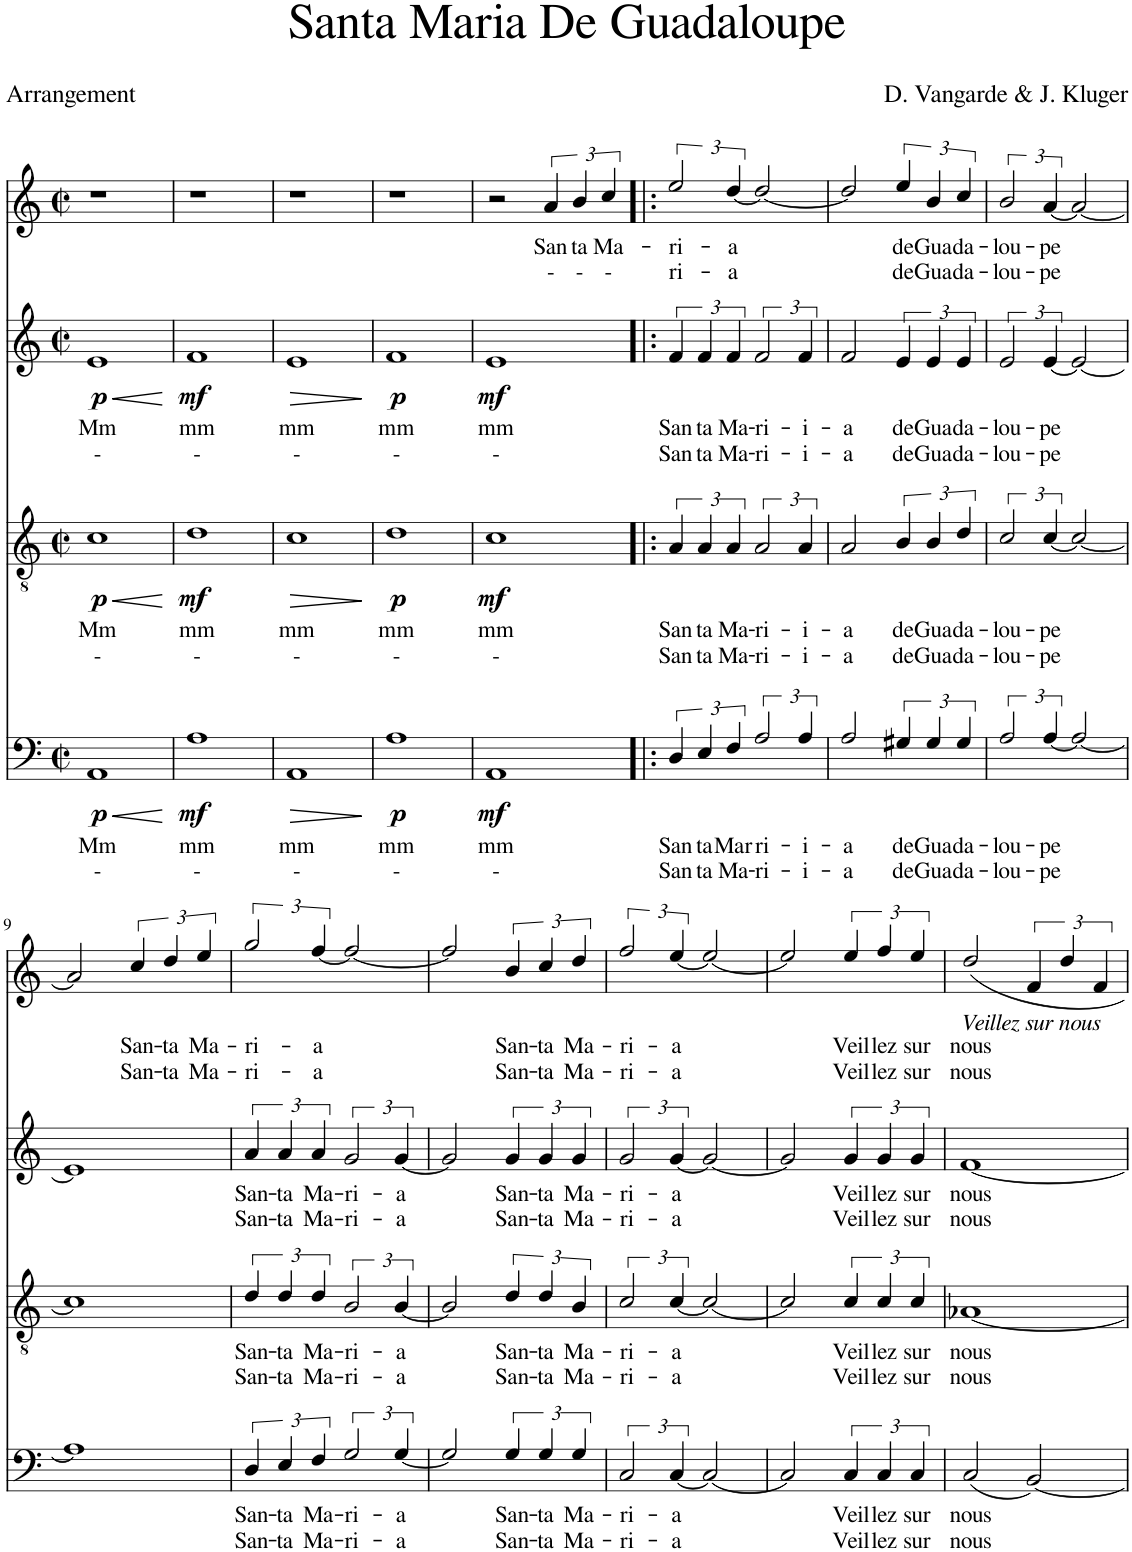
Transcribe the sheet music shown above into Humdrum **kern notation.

**kern	**text	**text	**dynam	**kern	**text	**text	**dynam	**kern	**text	**text	**dynam	**kern	**text	**text
*part4	*part4	*part4	*part4	*part3	*part3	*part3	*part3	*part2	*part2	*part2	*part2	*part1	*part1	*part1
*staff4	*staff4	*staff4	*staff4	*staff3	*staff3	*staff3	*staff3	*staff2	*staff2	*staff2	*staff2	*staff1	*staff1	*staff1
*I"Clarinet	*	*	*	*I"Oboe	*	*	*	*I"Choir	*	*	*	*I"Sampler	*	*
*I'Cl	*	*	*	*I'Ob	*	*	*	*I'Ch	*	*	*	*I'Samp	*	*
*clefF4	*	*	*	*clefGv2	*	*	*	*clefG2	*	*	*	*clefG2	*	*
*Trd1c2	*	*	*	*	*	*	*	*	*	*	*	*	*	*
*k[]	*	*	*	*k[]	*	*	*	*k[]	*	*	*	*k[]	*	*
*M4/4	*	*	*	*M4/4	*	*	*	*M4/4	*	*	*	*M4/4	*	*
*met(c|)	*	*	*	*met(c|)	*	*	*	*met(c|)	*	*	*	*met(c|)	*	*
=1	=1	=1	=1	=1	=1	=1	=1	=1	=1	=1	=1	=1	=1	=1
!	!LO:LY:b	!LO:LY:b	!LO:HP:b	!	!LO:LY:b	!LO:LY:b	!LO:HP:b	!	!LO:LY:b	!LO:LY:b	!LO:HP:b	!	!	!
!	!	!	!LO:DY:n=1:b	!	!	!	!LO:DY:n=1:b	!	!	!	!LO:DY:n=1:b	!	!	!
1AA	Mm	-	< p	1c	Mm	-	< p	1e	Mm	-	< p	1r	.	.
.	.	.	[	.	.	.	[	.	.	.	[	.	.	.
=2	=2	=2	=2	=2	=2	=2	=2	=2	=2	=2	=2	=2	=2	=2
!	!LO:LY:b	!LO:LY:b	!LO:DY:b	!	!LO:LY:b	!LO:LY:b	!LO:DY:b	!	!LO:LY:b	!LO:LY:b	!LO:DY:b	!	!	!
1A	mm	-	mf	1d	mm	-	mf	1f	mm	-	mf	1r	.	.
=3	=3	=3	=3	=3	=3	=3	=3	=3	=3	=3	=3	=3	=3	=3
!	!LO:LY:b	!LO:LY:b	!LO:HP:b	!	!LO:LY:b	!LO:LY:b	!LO:HP:b	!	!LO:LY:b	!LO:LY:b	!LO:HP:b	!	!	!
1AA	mm	-	>	1c	mm	-	>	1e	mm	-	>	1r	.	.
.	.	.	]	.	.	.	]	.	.	.	]	.	.	.
=4	=4	=4	=4	=4	=4	=4	=4	=4	=4	=4	=4	=4	=4	=4
!	!LO:LY:b	!LO:LY:b	!LO:DY:b	!	!LO:LY:b	!LO:LY:b	!LO:DY:b	!	!LO:LY:b	!LO:LY:b	!LO:DY:b	!	!	!
1A	mm	-	p	1d	mm	-	p	1f	mm	-	p	1r	.	.
=5	=5	=5	=5	=5	=5	=5	=5	=5	=5	=5	=5	=5	=5	=5
!	!LO:LY:b	!LO:LY:b	!LO:DY:b	!	!LO:LY:b	!LO:LY:b	!LO:DY:b	!	!LO:LY:b	!LO:LY:b	!LO:DY:b	!	!	!
1AA	mm	-	mf	1c	mm	-	mf	1e	mm	-	mf	2r	.	.
!	!	!	!	!	!	!	!	!	!	!	!	!	!LO:LY:b	!LO:LY:b
.	.	.	.	.	.	.	.	.	.	.	.	6a/	San-	-
!	!	!	!	!	!	!	!	!	!	!	!	!	!LO:LY:b	!LO:LY:b
.	.	.	.	.	.	.	.	.	.	.	.	6b/	-ta	-
!	!	!	!	!	!	!	!	!	!	!	!	!	!LO:LY:b	!LO:LY:b
.	.	.	.	.	.	.	.	.	.	.	.	6cc/	Ma-	-
=6!|:	=6!|:	=6!|:	=6!|:	=6!|:	=6!|:	=6!|:	=6!|:	=6!|:	=6!|:	=6!|:	=6!|:	=6!|:	=6!|:	=6!|:
!	!LO:LY:b	!LO:LY:b	!	!	!LO:LY:b	!LO:LY:b	!	!	!LO:LY:b	!LO:LY:b	!	!	!LO:LY:b	!LO:LY:b
6D/	San-	San-	.	6A/	San-	San-	.	6f/	San-	San-	.	3ee/	-ri-	ri-
!	!LO:LY:b	!LO:LY:b	!	!	!LO:LY:b	!LO:LY:b	!	!	!LO:LY:b	!LO:LY:b	!	!	!	!
6E/	-ta	-ta	.	6A/	-ta	-ta	.	6f/	-ta	-ta	.	.	.	.
!	!LO:LY:b	!LO:LY:b	!	!	!LO:LY:b	!LO:LY:b	!	!	!LO:LY:b	!LO:LY:b	!	!	!LO:LY:b	!LO:LY:b
6F/	Mar-	Ma-	.	6A/	Ma-	Ma-	.	6f/	Ma-	Ma-	.	[6dd/	-a	-a
!	!LO:LY:b	!LO:LY:b	!	!	!LO:LY:b	!LO:LY:b	!	!	!LO:LY:b	!LO:LY:b	!	!	!	!
3A/	-ri-	-ri-	.	3A/	-ri-	-ri-	.	3f/	-ri-	-ri-	.	2dd/_	.	.
!	!LO:LY:b	!LO:LY:b	!	!	!LO:LY:b	!LO:LY:b	!	!	!LO:LY:b	!LO:LY:b	!	!	!	!
6A/	-i-	-i-	.	6A/	-i-	-i-	.	6f/	-i-	-i-	.	.	.	.
=7	=7	=7	=7	=7	=7	=7	=7	=7	=7	=7	=7	=7	=7	=7
!	!LO:LY:b	!LO:LY:b	!	!	!LO:LY:b	!LO:LY:b	!	!	!LO:LY:b	!LO:LY:b	!	!	!	!
2A/	-a	-a	.	2A/	-a	-a	.	2f/	-a	-a	.	2dd/]	.	.
!	!LO:LY:b	!LO:LY:b	!	!	!LO:LY:b	!LO:LY:b	!	!	!LO:LY:b	!LO:LY:b	!	!	!LO:LY:b	!LO:LY:b
6G#X/	de	de	.	6B/	de	de	.	6e/	de	de	.	6ee/	de	de
!	!LO:LY:b	!LO:LY:b	!	!	!LO:LY:b	!LO:LY:b	!	!	!LO:LY:b	!LO:LY:b	!	!	!LO:LY:b	!LO:LY:b
6G#/	Gua-	Gua-	.	6B/	Gua-	Gua-	.	6e/	Gua-	Gua-	.	6b/	Gua-	Gua-
!	!LO:LY:b	!LO:LY:b	!	!	!LO:LY:b	!LO:LY:b	!	!	!LO:LY:b	!LO:LY:b	!	!	!LO:LY:b	!LO:LY:b
6G#/	-da-	-da-	.	6d/	-da-	-da-	.	6e/	-da-	-da-	.	6cc/	-da-	-da-
=8	=8	=8	=8	=8	=8	=8	=8	=8	=8	=8	=8	=8	=8	=8
!	!LO:LY:b	!LO:LY:b	!	!	!LO:LY:b	!LO:LY:b	!	!	!LO:LY:b	!LO:LY:b	!	!	!LO:LY:b	!LO:LY:b
3A/	-lou-	-lou-	.	3c/	-lou-	-lou-	.	3e/	-lou-	-lou-	.	3b/	-lou-	-lou-
!	!LO:LY:b	!LO:LY:b	!	!	!LO:LY:b	!LO:LY:b	!	!	!LO:LY:b	!LO:LY:b	!	!	!LO:LY:b	!LO:LY:b
[6A/	-pe	-pe	.	[6c/	-pe	-pe	.	[6e/	-pe	-pe	.	[6a/	-pe	-pe
2A/_	.	.	.	2c/_	.	.	.	2e/_	.	.	.	2a/_	.	.
!!LO:LB:g=z
=9	=9	=9	=9	=9	=9	=9	=9	=9	=9	=9	=9	=9	=9	=9
1A]	.	.	.	1c]	.	.	.	1e]	.	.	.	2a/]	.	.
!	!	!	!	!	!	!	!	!	!	!	!	!	!LO:LY:b	!LO:LY:b
.	.	.	.	.	.	.	.	.	.	.	.	6cc/	San-	San-
!	!	!	!	!	!	!	!	!	!	!	!	!	!LO:LY:b	!LO:LY:b
.	.	.	.	.	.	.	.	.	.	.	.	6dd/	-ta	-ta
!	!	!	!	!	!	!	!	!	!	!	!	!	!LO:LY:b	!LO:LY:b
.	.	.	.	.	.	.	.	.	.	.	.	6ee/	Ma-	Ma-
=10	=10	=10	=10	=10	=10	=10	=10	=10	=10	=10	=10	=10	=10	=10
!	!LO:LY:b	!LO:LY:b	!	!	!LO:LY:b	!LO:LY:b	!	!	!LO:LY:b	!LO:LY:b	!	!	!LO:LY:b	!LO:LY:b
6D/	San-	San-	.	6d/	San-	San-	.	6a/	San-	San-	.	3gg/	-ri-	-ri-
!	!LO:LY:b	!LO:LY:b	!	!	!LO:LY:b	!LO:LY:b	!	!	!LO:LY:b	!LO:LY:b	!	!	!	!
6E/	-ta	-ta	.	6d/	-ta	-ta	.	6a/	-ta	-ta	.	.	.	.
!	!LO:LY:b	!LO:LY:b	!	!	!LO:LY:b	!LO:LY:b	!	!	!LO:LY:b	!LO:LY:b	!	!	!LO:LY:b	!LO:LY:b
6F/	Ma-	Ma-	.	6d/	Ma-	Ma-	.	6a/	Ma-	Ma-	.	[6ff/	-a	-a
!	!LO:LY:b	!LO:LY:b	!	!	!LO:LY:b	!LO:LY:b	!	!	!LO:LY:b	!LO:LY:b	!	!	!	!
3G/	-ri-	-ri-	.	3B/	-ri-	-ri-	.	3g/	-ri-	-ri-	.	2ff/_	.	.
!	!LO:LY:b	!LO:LY:b	!	!	!LO:LY:b	!LO:LY:b	!	!	!LO:LY:b	!LO:LY:b	!	!	!	!
[6G/	-a	-a	.	[6B/	-a	-a	.	[6g/	-a	-a	.	.	.	.
=11	=11	=11	=11	=11	=11	=11	=11	=11	=11	=11	=11	=11	=11	=11
2G/]	.	.	.	2B/]	.	.	.	2g/]	.	.	.	2ff/]	.	.
!	!LO:LY:b	!LO:LY:b	!	!	!LO:LY:b	!LO:LY:b	!	!	!LO:LY:b	!LO:LY:b	!	!	!LO:LY:b	!LO:LY:b
6G/	San-	San-	.	6d/	San-	San-	.	6g/	San-	San-	.	6b/	San-	San-
!	!LO:LY:b	!LO:LY:b	!	!	!LO:LY:b	!LO:LY:b	!	!	!LO:LY:b	!LO:LY:b	!	!	!LO:LY:b	!LO:LY:b
6G/	-ta	-ta	.	6d/	-ta	-ta	.	6g/	-ta	-ta	.	6cc/	-ta	-ta
!	!LO:LY:b	!LO:LY:b	!	!	!LO:LY:b	!LO:LY:b	!	!	!LO:LY:b	!LO:LY:b	!	!	!LO:LY:b	!LO:LY:b
6G/	Ma-	Ma-	.	6B/	Ma-	Ma-	.	6g/	Ma-	Ma-	.	6dd/	Ma-	Ma-
=12	=12	=12	=12	=12	=12	=12	=12	=12	=12	=12	=12	=12	=12	=12
!	!LO:LY:b	!LO:LY:b	!	!	!LO:LY:b	!LO:LY:b	!	!	!LO:LY:b	!LO:LY:b	!	!	!LO:LY:b	!LO:LY:b
3C/	-ri-	-ri-	.	3c/	-ri-	-ri-	.	3g/	-ri-	-ri-	.	3ff/	-ri-	-ri-
!	!LO:LY:b	!LO:LY:b	!	!	!LO:LY:b	!LO:LY:b	!	!	!LO:LY:b	!LO:LY:b	!	!	!LO:LY:b	!LO:LY:b
[6C/	-a	-a	.	[6c/	-a	-a	.	[6g/	-a	-a	.	[6ee/	-a	-a
2C/_	.	.	.	2c/_	.	.	.	2g/_	.	.	.	2ee/_	.	.
=13	=13	=13	=13	=13	=13	=13	=13	=13	=13	=13	=13	=13	=13	=13
2C/]	.	.	.	2c/]	.	.	.	2g/]	.	.	.	2ee/]	.	.
!	!LO:LY:b	!LO:LY:b	!	!	!LO:LY:b	!LO:LY:b	!	!	!LO:LY:b	!LO:LY:b	!	!	!LO:LY:b	!LO:LY:b
6C/	Veil-	Veil-	.	6c/	Veil-	Veil-	.	6g/	Veil-	Veil-	.	6ee/	Veil-	Veil-
!	!LO:LY:b	!LO:LY:b	!	!	!LO:LY:b	!LO:LY:b	!	!	!LO:LY:b	!LO:LY:b	!	!	!LO:LY:b	!LO:LY:b
6C/	-lez	-lez	.	6c/	-lez	-lez	.	6g/	-lez	-lez	.	6ff/	-lez	-lez
!	!LO:LY:b	!LO:LY:b	!	!	!LO:LY:b	!LO:LY:b	!	!	!LO:LY:b	!LO:LY:b	!	!	!LO:LY:b	!LO:LY:b
6C/	sur	sur	.	6c/	sur	sur	.	6g/	sur	sur	.	6ee/	sur	sur
=14	=14	=14	=14	=14	=14	=14	=14	=14	=14	=14	=14	=14	=14	=14
!	!	!	!	!	!	!	!	!	!	!	!	!LO:TX:b:i:t=Veillez sur nous	!	!
!	!LO:LY:b	!LO:LY:b	!	!	!LO:LY:b	!LO:LY:b	!	!	!LO:LY:b	!LO:LY:b	!	!	!LO:LY:b	!LO:LY:b
(2C/	nous	nous	.	[1A-X	nous	nous	.	[1f	nous	nous	.	2dd/	nous	nous
[2BB/)	.	.	.	.	.	.	.	.	.	.	.	6f/	.	.
.	.	.	.	.	.	.	.	.	.	.	.	6dd/	.	.
.	.	.	.	.	.	.	.	.	.	.	.	6f/	.	.
=	=	=	=	=	=	=	=	=	=	=	=	=	=	=
*-	*-	*-	*-	*-	*-	*-	*-	*-	*-	*-	*-	*-	*-	*-
